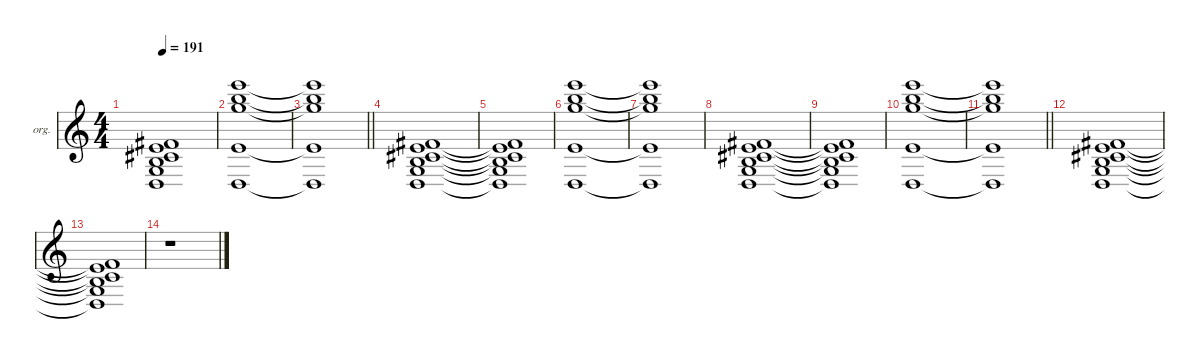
\defaultSystemsLayout 4
\hideDynamics
\bracketExtendMode nobrackets
\firstSystemTrackNameOrientation horizontal
\otherSystemsTrackNameOrientation horizontal
\track ("Organs" "org.") {instrument rockorgan}
\staff {score}
\tuning (E4 B3 G3 D3 A2 E2 B1)
\ts (4 4)
\tempo 191
\clef g2
\ks c
(0.1{t} 0.2{t} 0.3{t} 0.4{t} 21.5{t acc #} 21.6{t acc #}).1{dy f beam Up} |
(24.1 24.2 24.3 0.4 24.6).1{dy mf beam Up} |
\barLineRight lightlight
(24.1{t} 24.2{t} 24.3{t} 0.4{t} 24.6{t}).1{dy f beam Up} |
(0.1 0.2 0.3 0.4 21.5{acc #} 21.6{acc #}).1{dy mf beam Up} |
(0.1{t} 0.2{t} 0.3{t} 0.4{t} 21.5{t acc #} 21.6{t acc #}).1{dy f beam Up} |
(24.1 24.2 24.3 0.4 24.6).1{dy mf beam Up} |
(24.1{t} 24.2{t} 24.3{t} 0.4{t} 24.6{t}).1{dy f beam Up} |
(0.1 0.2 0.3 0.4 21.5{acc #} 21.6{acc #}).1{dy mf beam Up} |
(0.1{t} 0.2{t} 0.3{t} 0.4{t} 21.5{t acc #} 21.6{t acc #}).1{dy f beam Up} |
(24.1 24.2 24.3 0.4 24.6).1{dy mf beam Up} |
\barLineRight lightlight
(24.1{t} 24.2{t} 24.3{t} 0.4{t} 24.6{t}).1{dy f beam Up} |
(0.1 0.2 0.3 0.4 21.5{acc #} 21.6{acc #}).1{dy mf beam Up} |
(0.1{t} 0.2{t} 0.3{t} 0.4{t} 21.5{t acc #} 21.6{t acc #}).1{dy f beam Up} |
r.1{beam Down}
